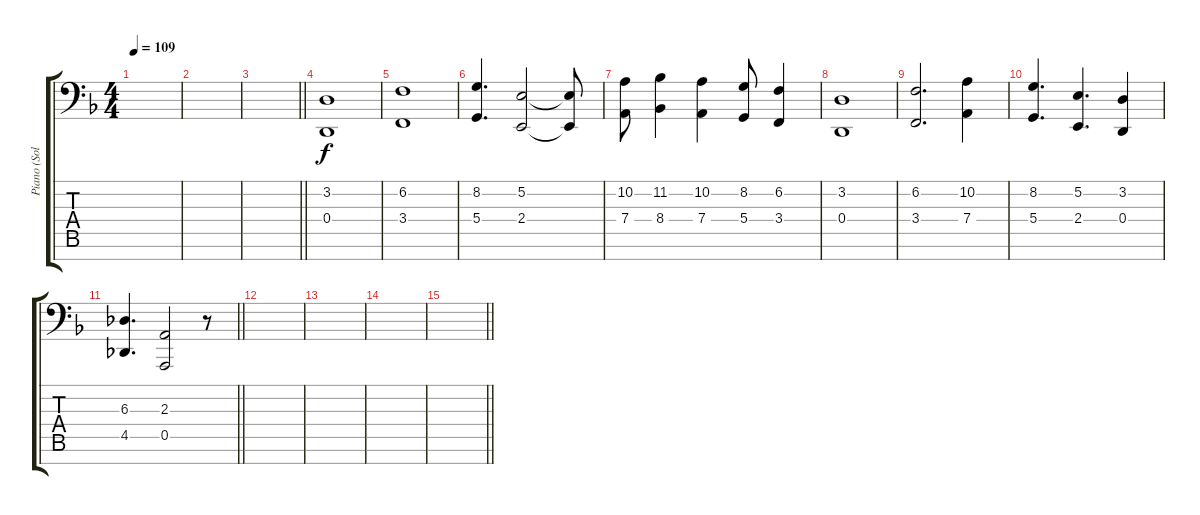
\track ("Piano (Solo)" "Piano (Sol") {instrument acousticgrandpiano}
\staff {score tabs}
\tuning (E3 B2 G2 D2 A1 E1 B0) {hide}
\ts (4 4)
\tempo 109
\clef f4
\ks dminor
|
|
\barLineRight lightlight
|
(3.2 0.4).1 |
(6.2 3.4).1 |
(8.2 5.4).4{d} (5.2 2.4).2 (5.2{t} 2.4{t}).8 |
(10.2 7.4).8 (11.2 8.4).4 (10.2 7.4).4 (8.2 5.4).8 (6.2 3.4).4 |
(3.2 0.4).1 |
(6.2 3.4).2{d} (10.2 7.4).4 |
(8.2 5.4).4{d} (5.2 2.4).4{d} (3.2 0.4).4 |
\barLineRight lightlight
(6.3 4.5).4{d} (2.3 0.5).2 r.8 |
|
|
|
\barLineRight lightlight
